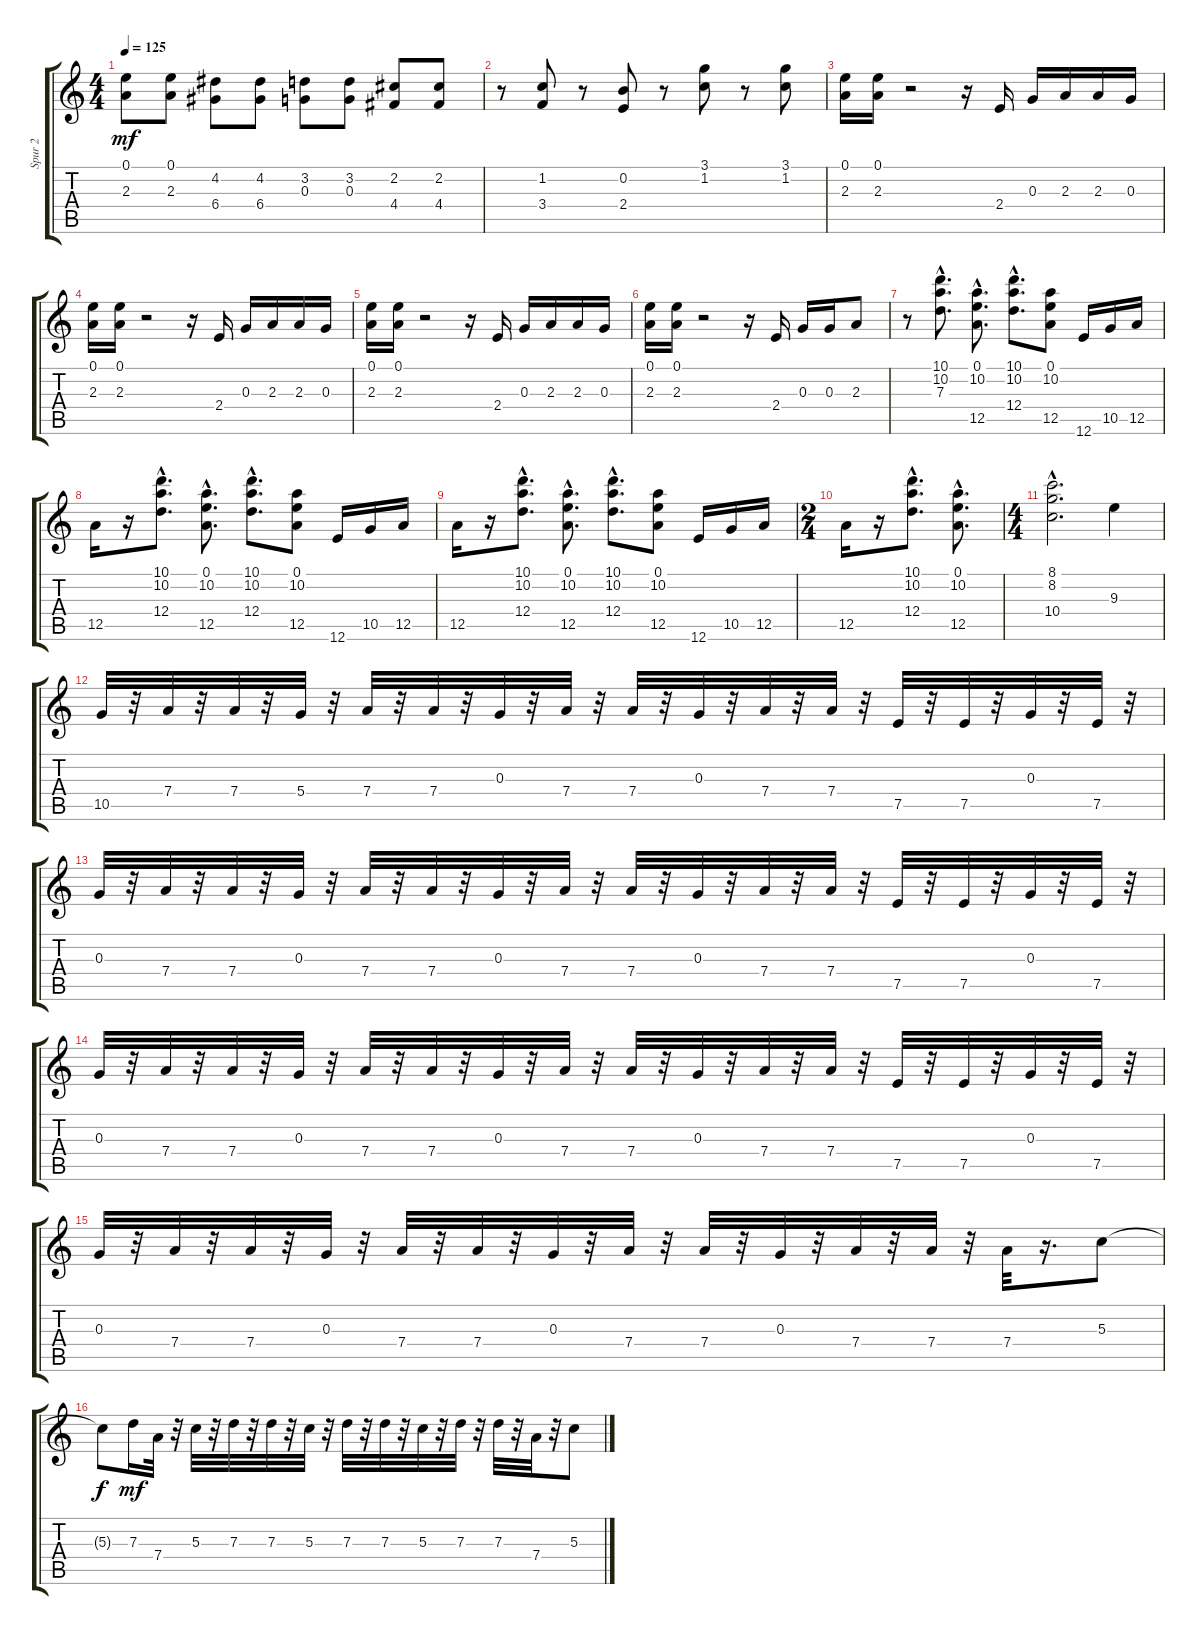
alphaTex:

\track ("Spur 2" "Spur 2") {instrument overdrivenguitar}
\staff {score tabs}
\tuning (E4 B3 G3 D3 A2 E2) {hide}
\ts (4 4)
\tempo 125
\clef g2
\ks c
(0.1 2.3).8{dy mf} (0.1 2.3).8 (4.2 6.4).8 (4.2 6.4).8 (3.2 0.3).8 (3.2 0.3).8 (2.2 4.4).8 (2.2 4.4).8 |
r.8 (1.2 3.4).8 r.8 (0.2 2.4).8 r.8 (3.1 1.2).8 r.8 (3.1 1.2).8 |
(0.1 2.3).16 (0.1 2.3).16 r.2 r.16 2.4.16 0.3.16 2.3.16 2.3.16 0.3.16 |
(0.1 2.3).16 (0.1 2.3).16 r.2 r.16 2.4.16 0.3.16 2.3.16 2.3.16 0.3.16 |
(0.1 2.3).16 (0.1 2.3).16 r.2 r.16 2.4.16 0.3.16 2.3.16 2.3.16 0.3.16 |
(0.1 2.3).16 (0.1 2.3).16 r.2 r.16 2.4.16 0.3.16 0.3.16 2.3.8 |
r.8 (10.1{hac} 10.2{hac} 7.3{hac}).8{d} (0.1{hac} 10.2{hac} 12.5{hac}).8{d} (10.1{hac} 10.2{hac} 12.4{hac}).8{d} (0.1 10.2 12.5).8 12.6.16 10.5.16 12.5.16 |
12.5.16 r.16 (10.1{hac} 10.2{hac} 12.4{hac}).8{d} (0.1{hac} 10.2{hac} 12.5{hac}).8{d} (10.1{hac} 10.2{hac} 12.4{hac}).8{d} (0.1 10.2 12.5).8 12.6.16 10.5.16 12.5.16 |
12.5.16 r.16 (10.1{hac} 10.2{hac} 12.4{hac}).8{d} (0.1{hac} 10.2{hac} 12.5{hac}).8{d} (10.1{hac} 10.2{hac} 12.4{hac}).8{d} (0.1 10.2 12.5).8 12.6.16 10.5.16 12.5.16 |
\ts (2 4)
12.5.16 r.16 (10.1{hac} 10.2{hac} 12.4{hac}).8{d} (0.1{hac} 10.2{hac} 12.5{hac}).8{d} |
\ts (4 4)
(8.1{hac} 8.2{hac} 10.4{hac}).2{d} 9.3.4 |
10.5.32 r.32 7.4.32 r.32 7.4.32 r.32 5.4.32 r.32 7.4.32 r.32 7.4.32 r.32 0.3.32 r.32 7.4.32 r.32 7.4.32 r.32 0.3.32 r.32 7.4.32 r.32 7.4.32 r.32 7.5.32 r.32 7.5.32 r.32 0.3.32 r.32 7.5.32 r.32 |
0.3.32 r.32 7.4.32 r.32 7.4.32 r.32 0.3.32 r.32 7.4.32 r.32 7.4.32 r.32 0.3.32 r.32 7.4.32 r.32 7.4.32 r.32 0.3.32 r.32 7.4.32 r.32 7.4.32 r.32 7.5.32 r.32 7.5.32 r.32 0.3.32 r.32 7.5.32 r.32 |
0.3.32 r.32 7.4.32 r.32 7.4.32 r.32 0.3.32 r.32 7.4.32 r.32 7.4.32 r.32 0.3.32 r.32 7.4.32 r.32 7.4.32 r.32 0.3.32 r.32 7.4.32 r.32 7.4.32 r.32 7.5.32 r.32 7.5.32 r.32 0.3.32 r.32 7.5.32 r.32 |
0.3.32 r.32 7.4.32 r.32 7.4.32 r.32 0.3.32 r.32 7.4.32 r.32 7.4.32 r.32 0.3.32 r.32 7.4.32 r.32 7.4.32 r.32 0.3.32 r.32 7.4.32 r.32 7.4.32 r.32 7.4.32 r.16{d} 5.3.8 |
5.3{t}.8{dy f} 7.3.16{dy mf} 7.4.32 r.32 5.3.32 r.32 7.3.32 r.32 7.3.32 r.32 5.3.32 r.32 7.3.32 r.32 7.3.32 r.32 5.3.32 r.32 7.3.32 r.32 7.3.32 r.32 7.4.32 r.32 5.3.8
